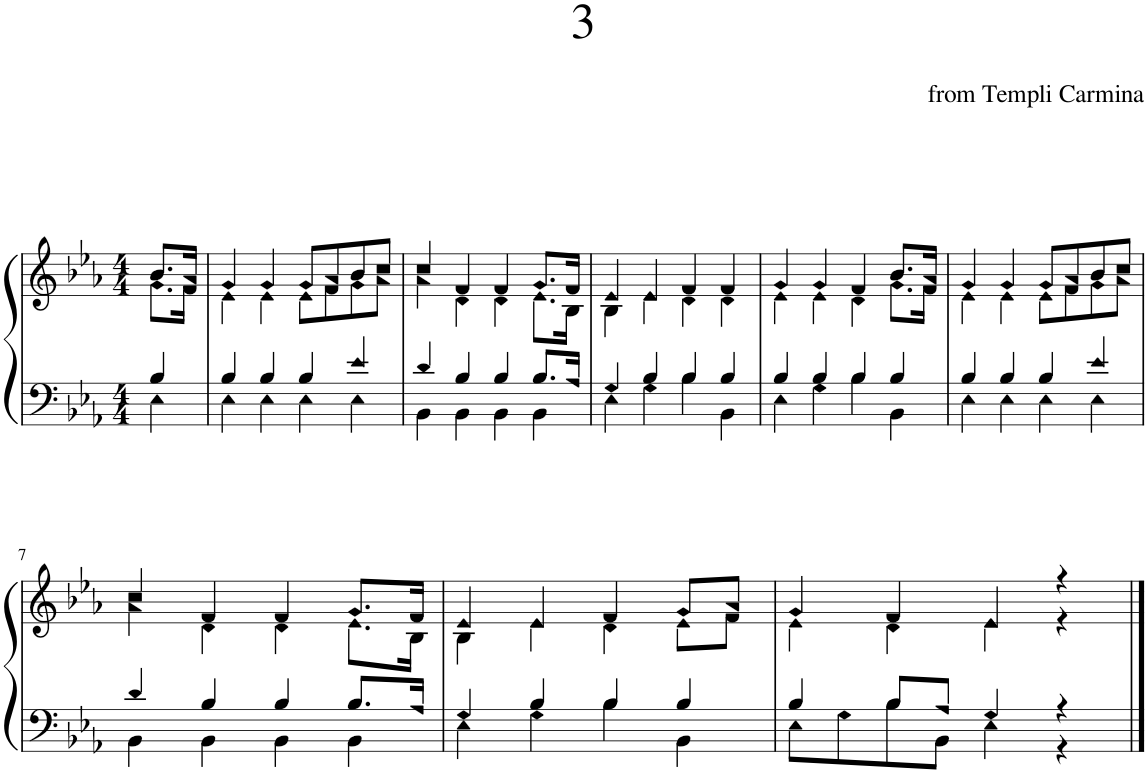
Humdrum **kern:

**kern	**kern
*part1	*part1
*staff2	*staff1
*I"Piano	*
*I'Pno.	*
*clefF4	*clefG2
*k[b-e-a-]	*k[b-e-a-]
*M4/4	*M4/4
=1	=1
*^	*^
4B-/	4E-\	8.b-/L	8.g\L
.	.	16a-/Jk	16f\Jk
=2	=2	=2	=2
4B-/	4E-\	4g/	4e-\
4B-/	4E-\	4g/	4e-\
4B-/	4E-\	8g/L	8e-\L
.	.	8a-/	8f\
4e-/	4E-\	8b-/	8g\
.	.	8cc/J	8a-\J
=3	=3	=3	=3
4d/	4BB-\	4cc/	4a-\
4B-/	4BB-\	4f/	4d\
4B-/	4BB-\	4f/	4d\
8.B-/L	4BB-\	8.g/L	8.e-\L
16A-/Jk	.	16f/Jk	16B-\Jk
=4	=4	=4	=4
4G/	4E-\	4e-/	4B-\
4B-/	4G\	4e-/	4e-\
4B-/	4B-\	4f/	4d\
4B-/	4BB-\	4f/	4d\
=5	=5	=5	=5
4B-/	4E-\	4g/	4e-\
4B-/	4G\	4g/	4e-\
4B-/	4B-\	4f/	4d\
4B-/	4BB-\	8.b-/L	8.g\L
.	.	16a-/Jk	16f\Jk
=6	=6	=6	=6
4B-/	4E-\	4g/	4e-\
4B-/	4E-\	4g/	4e-\
4B-/	4E-\	8g/L	8e-\L
.	.	8a-/	8f\
4e-/	4E-\	8b-/	8g\
.	.	8cc/J	8a-\J
!!LO:LB:g=z	!!
=7	=7	=7	=7
4d/	4BB-\	4cc/	4a-\
4B-/	4BB-\	4f/	4d\
4B-/	4BB-\	4f/	4d\
8.B-/L	4BB-\	8.g/L	8.e-\L
16A-/Jk	.	16f/Jk	16B-\Jk
=8	=8	=8	=8
4G/	4E-\	4e-/	4B-\
4B-/	4G\	4e-/	4e-\
4B-/	4B-\	4f/	4d\
4B-/	4BB-\	8g/L	8e-\L
.	.	8a-/J	8f\J
=9	=9	=9	=9
4B-/	8E-\L	4g/	4e-\
.	8G\	.	.
8B-/L	8B-\	4f/	4d\
8A-/J	8BB-\J	.	.
4G/	4E-\	4e-/	4e-\
4r	4r	4r	4r
*v	*v	*	*
*	*v	*v
==	==
*-	*-
